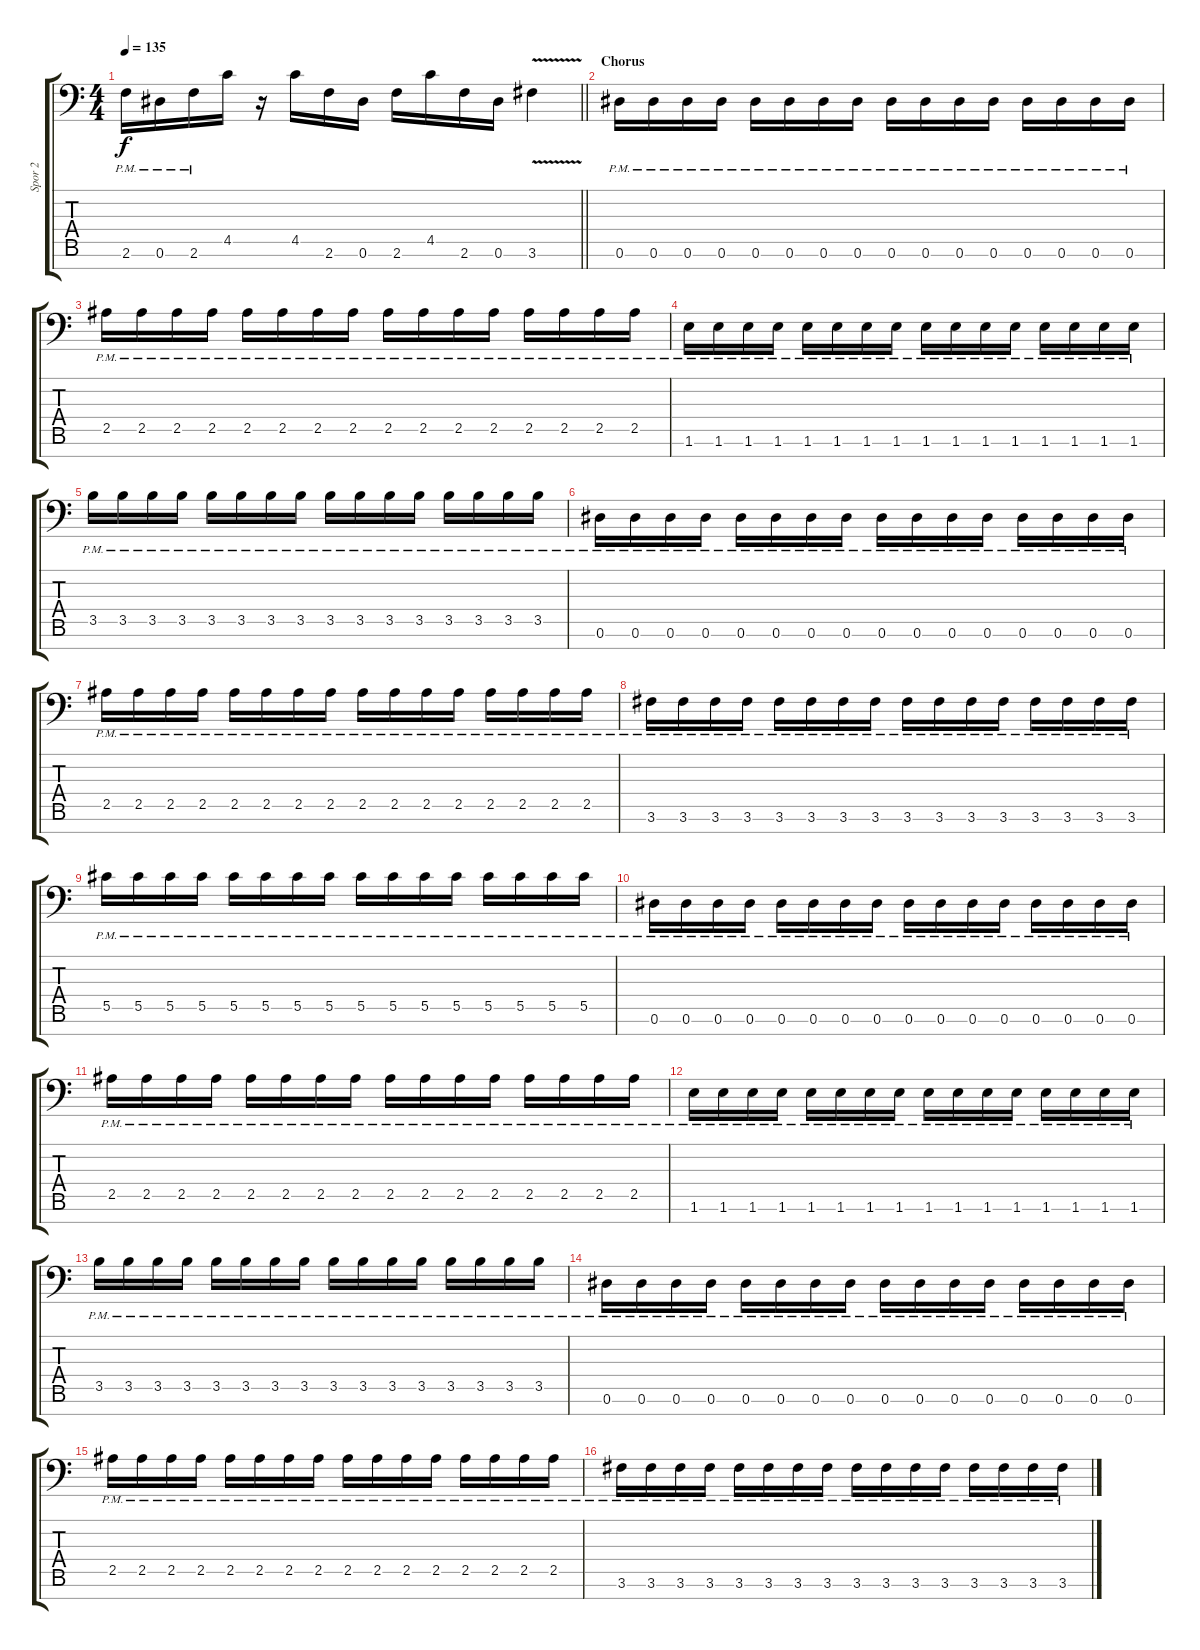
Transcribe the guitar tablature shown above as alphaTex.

\track ("Spor 2" "Spor 2") {instrument distortionguitar}
\staff {score tabs}
\tuning (Eb4 Bb3 Gb3 Db3 Ab2 Eb2 Bb1) {hide}
\ts (4 4)
\tempo 135
\clef f4
\barLineRight lightlight
\ks c
2.6{pm}.16{dy f} 0.6{pm}.16 2.6{pm}.16 4.5.16 r.16 4.5.16 2.6.16 0.6.16 2.6.16 4.5.16 2.6.16 0.6.16 3.6{v}.4 |
\section ("" "Chorus")
0.6{pm}.16 0.6{pm}.16 0.6{pm}.16 0.6{pm}.16 0.6{pm}.16 0.6{pm}.16 0.6{pm}.16 0.6{pm}.16 0.6{pm}.16 0.6{pm}.16 0.6{pm}.16 0.6{pm}.16 0.6{pm}.16 0.6{pm}.16 0.6{pm}.16 0.6{pm}.16 |
2.5{pm}.16 2.5{pm}.16 2.5{pm}.16 2.5{pm}.16 2.5{pm}.16 2.5{pm}.16 2.5{pm}.16 2.5{pm}.16 2.5{pm}.16 2.5{pm}.16 2.5{pm}.16 2.5{pm}.16 2.5{pm}.16 2.5{pm}.16 2.5{pm}.16 2.5{pm}.16 |
1.6{pm}.16 1.6{pm}.16 1.6{pm}.16 1.6{pm}.16 1.6{pm}.16 1.6{pm}.16 1.6{pm}.16 1.6{pm}.16 1.6{pm}.16 1.6{pm}.16 1.6{pm}.16 1.6{pm}.16 1.6{pm}.16 1.6{pm}.16 1.6{pm}.16 1.6{pm}.16 |
3.5{pm}.16 3.5{pm}.16 3.5{pm}.16 3.5{pm}.16 3.5{pm}.16 3.5{pm}.16 3.5{pm}.16 3.5{pm}.16 3.5{pm}.16 3.5{pm}.16 3.5{pm}.16 3.5{pm}.16 3.5{pm}.16 3.5{pm}.16 3.5{pm}.16 3.5{pm}.16 |
0.6{pm}.16 0.6{pm}.16 0.6{pm}.16 0.6{pm}.16 0.6{pm}.16 0.6{pm}.16 0.6{pm}.16 0.6{pm}.16 0.6{pm}.16 0.6{pm}.16 0.6{pm}.16 0.6{pm}.16 0.6{pm}.16 0.6{pm}.16 0.6{pm}.16 0.6{pm}.16 |
2.5{pm}.16 2.5{pm}.16 2.5{pm}.16 2.5{pm}.16 2.5{pm}.16 2.5{pm}.16 2.5{pm}.16 2.5{pm}.16 2.5{pm}.16 2.5{pm}.16 2.5{pm}.16 2.5{pm}.16 2.5{pm}.16 2.5{pm}.16 2.5{pm}.16 2.5{pm}.16 |
3.6{pm}.16 3.6{pm}.16 3.6{pm}.16 3.6{pm}.16 3.6{pm}.16 3.6{pm}.16 3.6{pm}.16 3.6{pm}.16 3.6{pm}.16 3.6{pm}.16 3.6{pm}.16 3.6{pm}.16 3.6{pm}.16 3.6{pm}.16 3.6{pm}.16 3.6{pm}.16 |
5.5{pm}.16 5.5{pm}.16 5.5{pm}.16 5.5{pm}.16 5.5{pm}.16 5.5{pm}.16 5.5{pm}.16 5.5{pm}.16 5.5{pm}.16 5.5{pm}.16 5.5{pm}.16 5.5{pm}.16 5.5{pm}.16 5.5{pm}.16 5.5{pm}.16 5.5{pm}.16 |
0.6{pm}.16 0.6{pm}.16 0.6{pm}.16 0.6{pm}.16 0.6{pm}.16 0.6{pm}.16 0.6{pm}.16 0.6{pm}.16 0.6{pm}.16 0.6{pm}.16 0.6{pm}.16 0.6{pm}.16 0.6{pm}.16 0.6{pm}.16 0.6{pm}.16 0.6{pm}.16 |
2.5{pm}.16 2.5{pm}.16 2.5{pm}.16 2.5{pm}.16 2.5{pm}.16 2.5{pm}.16 2.5{pm}.16 2.5{pm}.16 2.5{pm}.16 2.5{pm}.16 2.5{pm}.16 2.5{pm}.16 2.5{pm}.16 2.5{pm}.16 2.5{pm}.16 2.5{pm}.16 |
1.6{pm}.16 1.6{pm}.16 1.6{pm}.16 1.6{pm}.16 1.6{pm}.16 1.6{pm}.16 1.6{pm}.16 1.6{pm}.16 1.6{pm}.16 1.6{pm}.16 1.6{pm}.16 1.6{pm}.16 1.6{pm}.16 1.6{pm}.16 1.6{pm}.16 1.6{pm}.16 |
3.5{pm}.16 3.5{pm}.16 3.5{pm}.16 3.5{pm}.16 3.5{pm}.16 3.5{pm}.16 3.5{pm}.16 3.5{pm}.16 3.5{pm}.16 3.5{pm}.16 3.5{pm}.16 3.5{pm}.16 3.5{pm}.16 3.5{pm}.16 3.5{pm}.16 3.5{pm}.16 |
0.6{pm}.16 0.6{pm}.16 0.6{pm}.16 0.6{pm}.16 0.6{pm}.16 0.6{pm}.16 0.6{pm}.16 0.6{pm}.16 0.6{pm}.16 0.6{pm}.16 0.6{pm}.16 0.6{pm}.16 0.6{pm}.16 0.6{pm}.16 0.6{pm}.16 0.6{pm}.16 |
2.5{pm}.16 2.5{pm}.16 2.5{pm}.16 2.5{pm}.16 2.5{pm}.16 2.5{pm}.16 2.5{pm}.16 2.5{pm}.16 2.5{pm}.16 2.5{pm}.16 2.5{pm}.16 2.5{pm}.16 2.5{pm}.16 2.5{pm}.16 2.5{pm}.16 2.5{pm}.16 |
3.6{pm}.16 3.6{pm}.16 3.6{pm}.16 3.6{pm}.16 3.6{pm}.16 3.6{pm}.16 3.6{pm}.16 3.6{pm}.16 3.6{pm}.16 3.6{pm}.16 3.6{pm}.16 3.6{pm}.16 3.6{pm}.16 3.6{pm}.16 3.6{pm}.16 3.6{pm}.16
